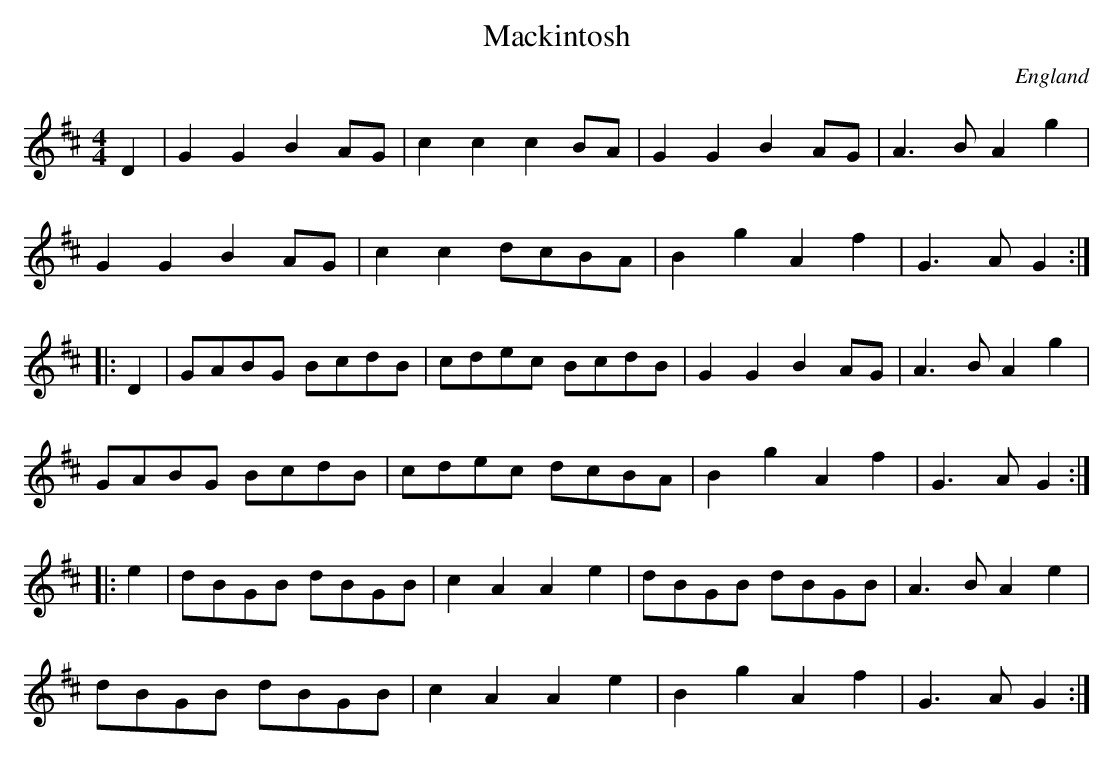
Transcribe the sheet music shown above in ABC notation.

X:1
T:Mackintosh
O:England
M:4/4
L:1/8
K:D
D2|G2G2 B2AG|c2c2 c2BA|G2G2 B2AG|A3B A2g2|!
G2G2 B2AG|c2c2 dcBA|B2g2 A2f2|G3A G2:|!
|:D2|GABG BcdB|cdec BcdB|G2G2 B2AG|A3B A2g2|!
GABG BcdB|cdec dcBA|B2g2 A2f2|G3A G2:|!
|:e2|dBGB dBGB|c2A2 A2e2|dBGB dBGB|A3B A2e2|!
dBGB dBGB|c2A2 A2e2|B2g2 A2f2|G3A G2:|!
